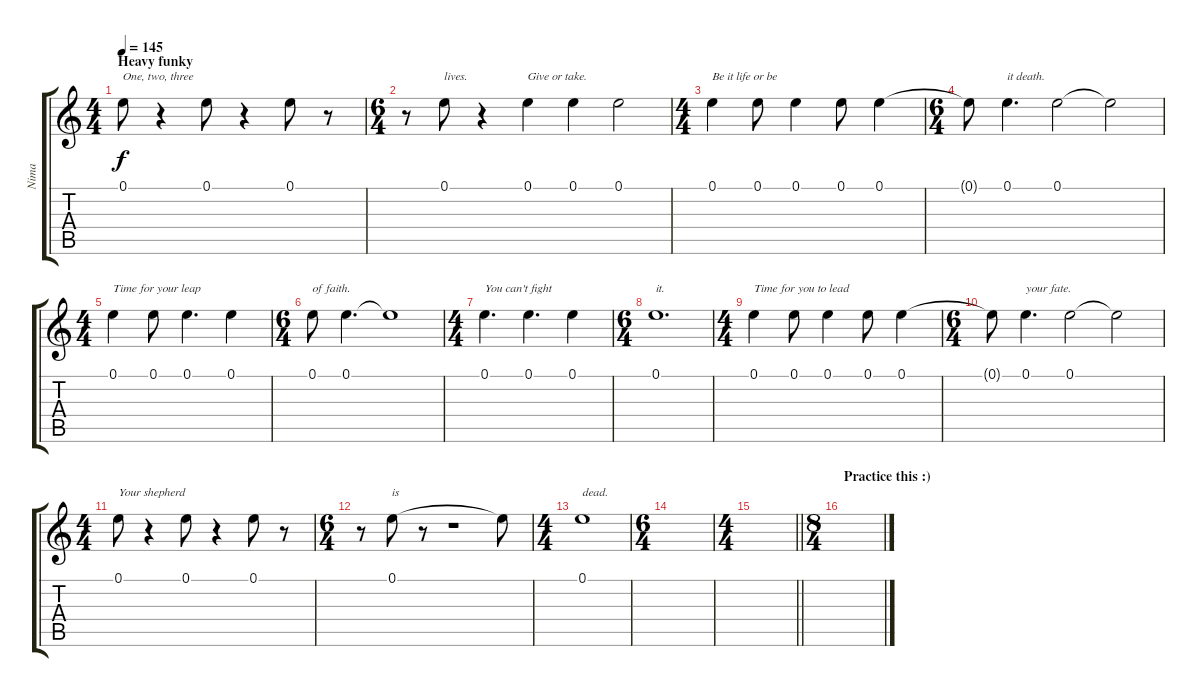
\track ("Nima " "Nima ") {mute instrument acousticguitarsteel}
\staff {score tabs}
\tuning (E4 B3 G3 D3 A2 E2) {hide}
\ts (4 4)
\section ("" "Heavy funky")
\tempo 145
\clef g2
\ks c
0.1.8{txt "One, two, three" dy f} r.4 0.1.8 r.4 0.1.8 r.8 |
\ts (6 4)
r.8 0.1.8{txt "lives."} r.4 0.1.4{txt "Give or take."} 0.1.4 0.1.2 |
\ts (4 4)
0.1.4{txt "Be it life or be"} 0.1.8 0.1.4 0.1.8 0.1.4 |
\ts (6 4)
0.1{t}.8 0.1.4{d txt "it death."} 0.1.2 0.1{t}.2 |
\ts (4 4)
0.1.4{txt "Time for your leap"} 0.1.8 0.1.4{d} 0.1.4 |
\ts (6 4)
0.1.8{txt "of faith."} 0.1.4{d} 0.1{t}.1 |
\ts (4 4)
0.1.4{d txt "You can't fight"} 0.1.4{d} 0.1.4 |
\ts (6 4)
0.1.1{d txt "it."} |
\ts (4 4)
0.1.4{txt "Time for you to lead"} 0.1.8 0.1.4 0.1.8 0.1.4 |
\ts (6 4)
0.1{t}.8 0.1.4{d txt "your fate."} 0.1.2 0.1{t}.2 |
\ts (4 4)
0.1.8{txt "Your shepherd"} r.4 0.1.8 r.4 0.1.8 r.8 |
\ts (6 4)
r.8 0.1.8{txt "is"} r.8 r.1 0.1{t}.8 |
\ts (4 4)
0.1.1{txt "dead."} |
\ts (6 4)
|
\ts (4 4)
\barLineRight lightlight
|
\ts (8 4)
\section ("" "Practice this :)")
